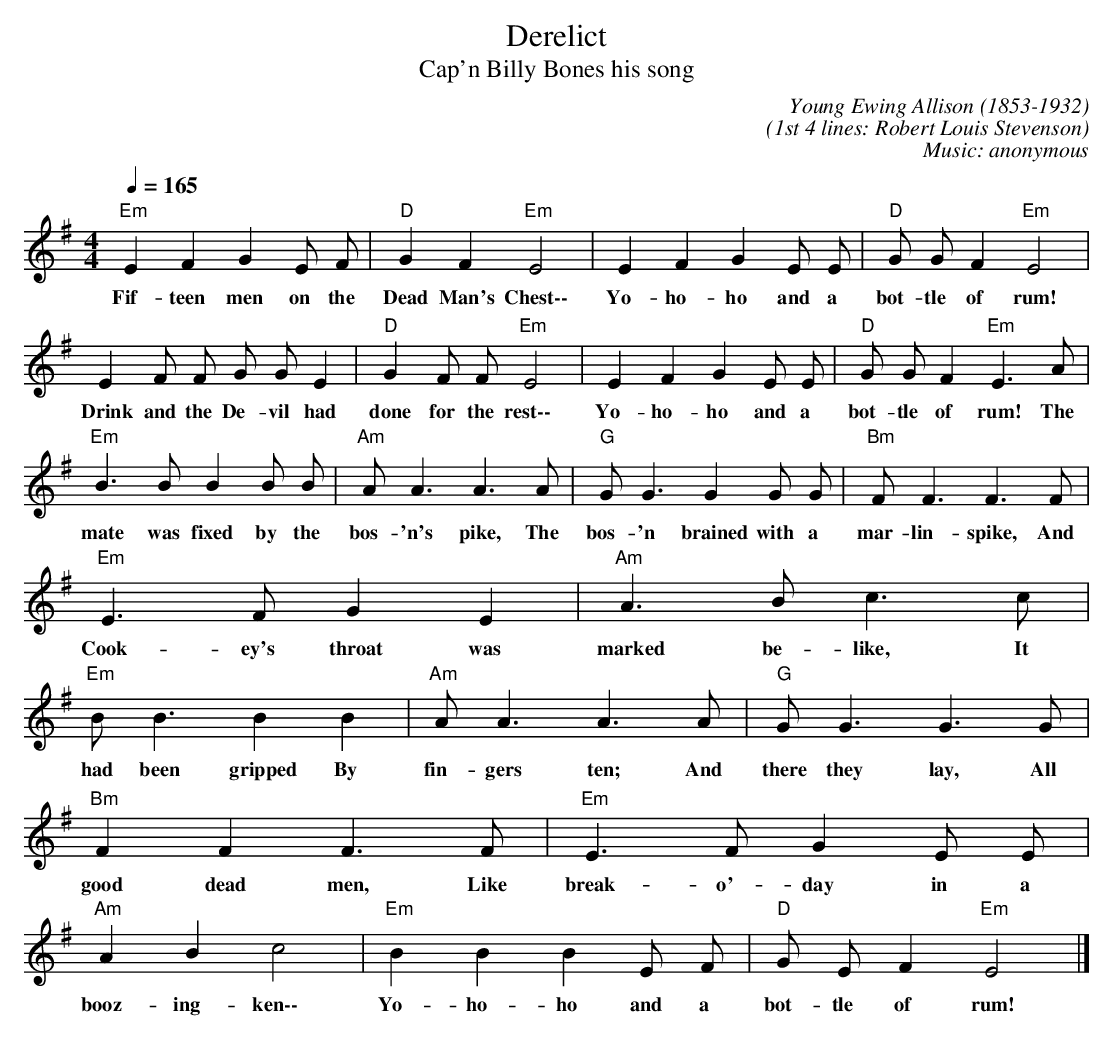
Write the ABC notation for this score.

X:1
T:Derelict
T:Cap'n Billy Bones his song
L:1/4
C:Young Ewing Allison (1853-1932)
C:(1st 4 lines: Robert Louis Stevenson)
C:Music: anonymous
M:4/4
Q:1/4=165
K:G
"Em"E F G E/2 F/2|"D"G F "Em"E2|E F G E/2 E/2|"D"G/2 G/2 F "Em"E2|
w:Fif-teen men on the Dead Man's Chest\-\- Yo-ho-ho and a bot-tle of rum!
E F/2 F/2 G/2 G/2 E|"D"G F/2 F/2 "Em"E2|E F G E/2 E/2|"D"G/2 G/2 F "Em"E> A|
w:Drink and the De-vil had done for the rest\-\- Yo-ho-ho and a bot-tle of rum! The
"Em"B> B B B/2 B/2|"Am"A< A A> A|"G"G< G G G/2 G/2|"Bm"F< F F> F|
w:mate was fixed by the bos-'n's pike, The bos-'n brained with a mar-lin-spike, And
"Em"E> F G E|"Am"A> B c> c|"Em"B< B B B|"Am"A< A A> A|"G"G< G G> G|
w:Cook-ey's throat was marked be-like, It had been gripped By fin-gers ten; And there they lay, All
"Bm"F F F> F|"Em"E> F G E/2 E/2|"Am"A B c2|"Em"B B B E/2 F/2|"D"G/2 E/2 F "Em"E2|]
w:good dead men, Like break-o'-day in a booz-ing-ken\-\- Yo-ho-ho and a bot-tle of rum!
